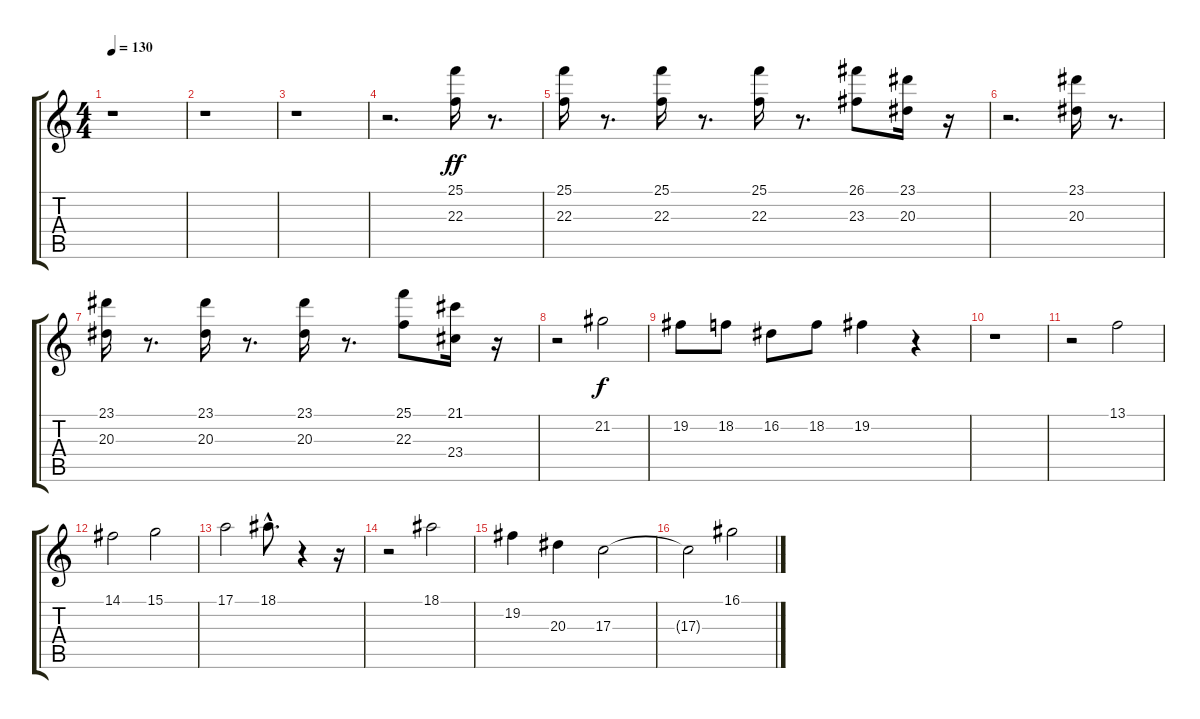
\track "" {instrument stringensemble1}
\staff {score tabs}
\tuning (E4 B3 G3 D3 A2 E2) {hide}
\ts (4 4)
\tempo 130
\clef g2
\ks c
r.1{dy ff} |
r.1 |
r.1 |
r.2{d} (25.1 22.3).16 r.8{d} |
(25.1 22.3).16 r.8{d} (25.1 22.3).16 r.8{d} (25.1 22.3).16 r.8{d} (26.1 23.3).8 (23.1 20.3).16 r.16 |
r.2{d} (23.1 20.3).16 r.8{d} |
(23.1 20.3).16 r.8{d} (23.1 20.3).16 r.8{d} (23.1 20.3).16 r.8{d} (25.1 22.3).8 (21.1 23.4).16 r.16 |
r.2 21.2.2{dy f} |
19.2.8 18.2.8 16.2.8 18.2.8 19.2.4 r.4 |
r.1 |
r.2 13.1.2 |
14.1.2 15.1.2 |
17.1.2 18.1{hac}.8{d} r.4 r.16 |
r.2 18.1.2 |
19.2.4 20.3.4 17.3.2 |
17.3{t}.2 16.1.2
